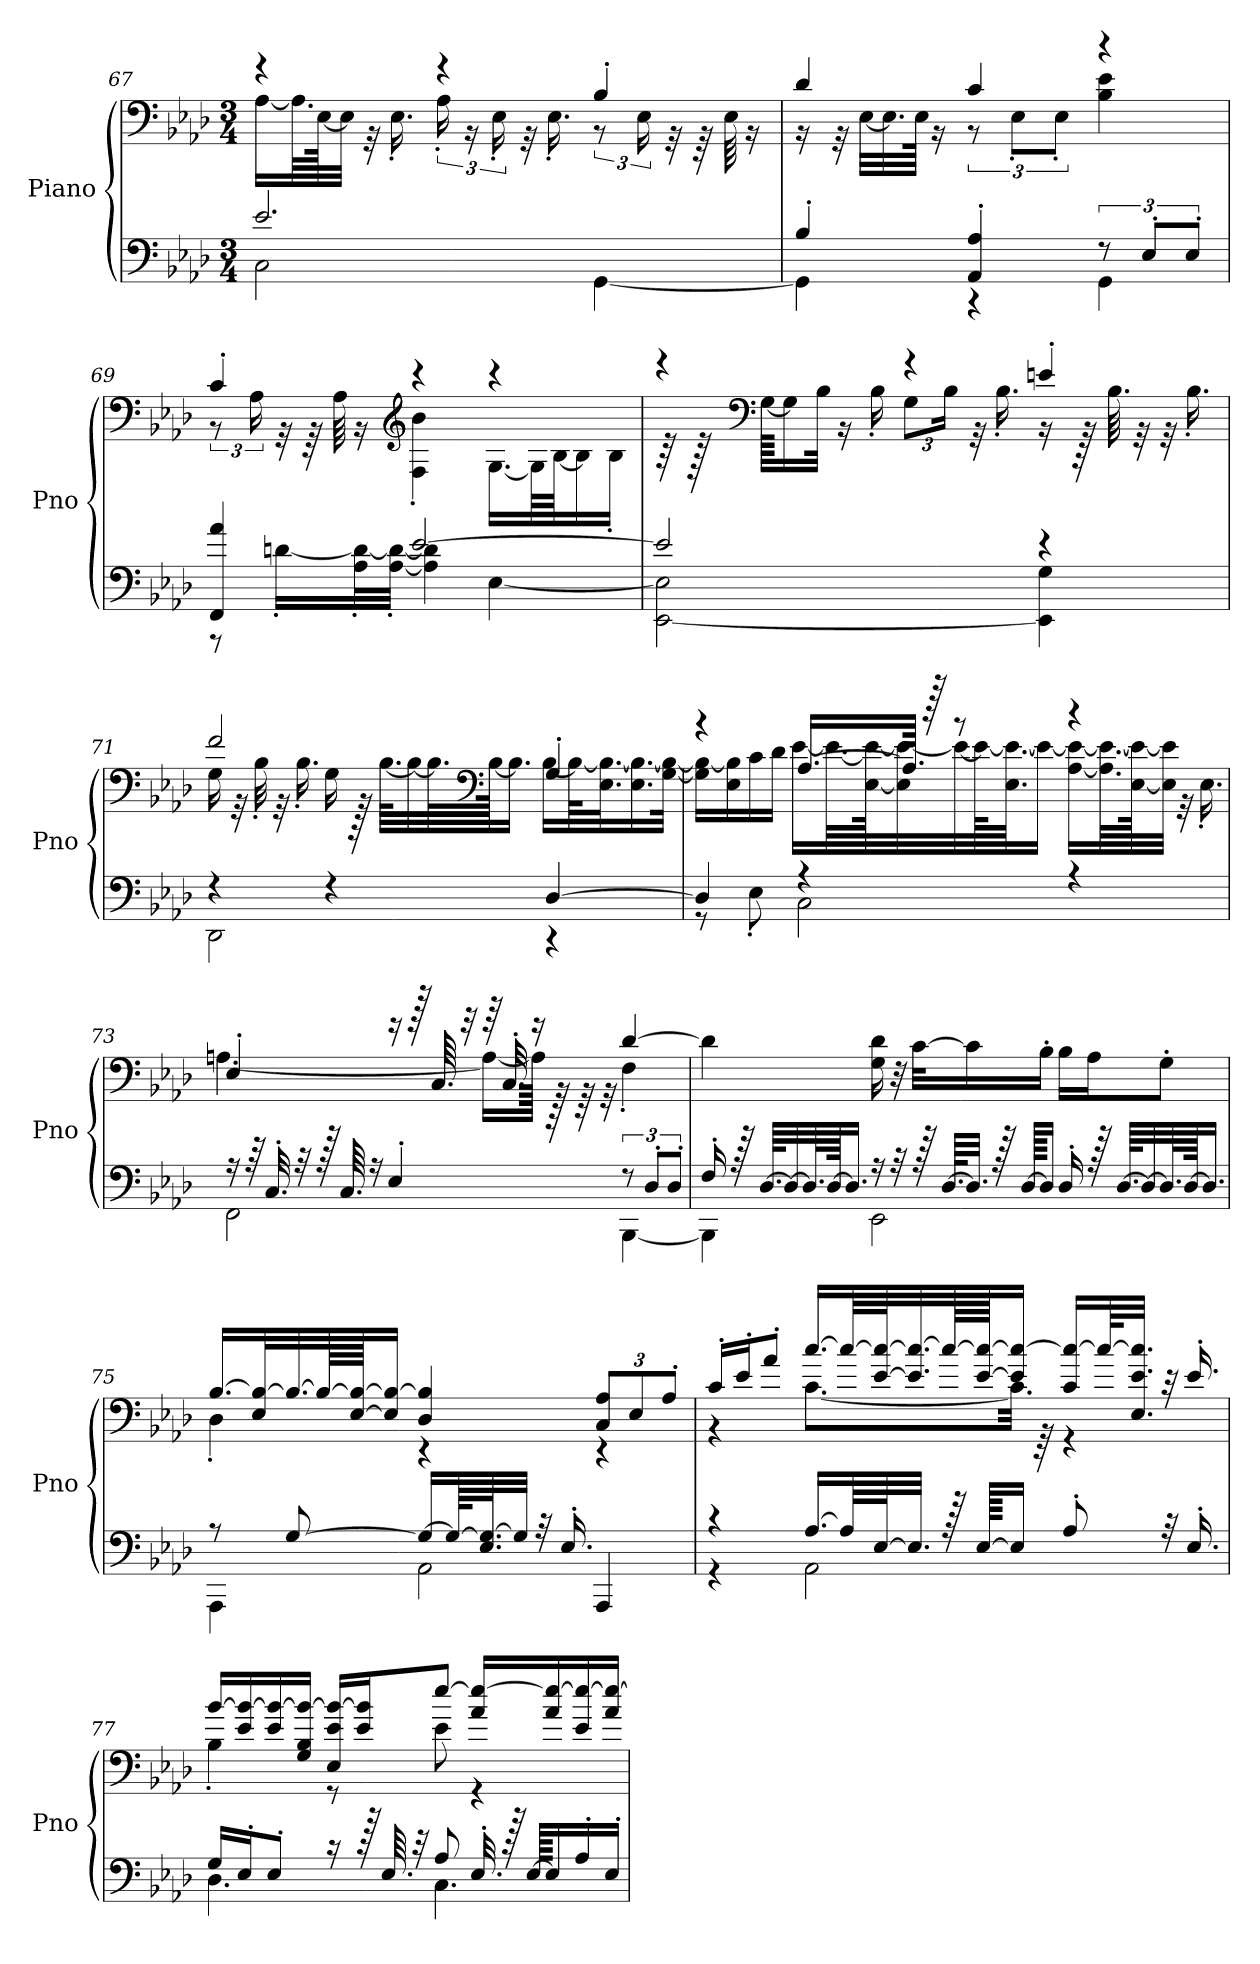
**kern	**kern
*part1	*part1
*staff2	*staff1
*I"Piano	*
*I'Pno	*
!!LO:PB:g=z
*clefF4	*clefF4
*k[b-e-a-d-]	*k[b-e-a-d-]
*M3/4	*M3/4
=67	=67
*^	*^
2.e-/	2C\	4r	[16A-\LL
.	.	.	64.A-\LL]
.	.	.	[128E-\JK
.	.	.	32E-\JJJ]
.	.	.	32r
.	.	.	16.E-'\
.	.	4r	24A-'\
.	.	.	24r
.	.	.	24E-'\
.	.	.	32r
.	.	.	16.E-'\
.	[4GG\	4B-'/	12r
.	.	.	24E-\
.	.	.	32r
.	.	.	64r
.	.	.	64E-\
.	.	.	16r
=68	=68	=68	=68
4B-'/	4GG\]	4d-/	16r
.	.	.	32r
.	.	.	[32E-\LLL
.	.	.	32.E-\]
.	.	.	64E-\JJJk
.	.	.	16r
4AA-/' 4A-/'	4r	4c/	12r
.	.	.	12E-'\L
.	.	.	12E-'\J
12r	4GG\	4r	4B-\ 4e-\
12E-'/L	.	.	.
12E-'/J	.	.	.
!!LO:LB:g=z	!!
=69	=69	=69	=69
4FF/ 4a-/	8r	4c'/	12r
.	.	.	24A-\
.	[16dn'\LL	.	32r
.	.	.	64r
.	.	.	64A-\
.	32A-\' 32d\_'L	.	16r
.	[32A-\' 32d\_'JJJ	.	.
*	*	*clefG2	*
[2e-/	4A-\] 4d\]	4r	4F\' 4b-\'
.	[4E-\	4r	[16.G\LL
.	.	.	64G\LL]
.	.	.	[64B-\JJ
.	.	.	16B-\]
.	.	.	16B-'\JJ
=70	=70	=70	=70
2e-/]	[2EE-\ 2E-\]	4r	64r
.	.	.	128r
*	*	*clefF4	*
.	.	.	[128G\KKKLL
.	.	.	16G\]
.	.	.	32B-\JJk
.	.	.	16r
.	.	.	16B-'\
*	*	*	*Xbrackettup
.	.	4r	12G\L
.	.	.	24B-\Jk
.	.	.	32r
.	.	.	16.B-'\
4r	4EE-\] 4G\	4en'/	16r
.	.	.	128r
.	.	.	64.B-\
.	.	.	32r
.	.	.	32r
.	.	.	16.B-'\
!!LO:LB:g=z	!!
=71	=71	=71	=71
4r	2DD-\	2f/	16G\
.	.	.	32r
.	.	.	32B-'\
.	.	.	32r
.	.	.	16.B-'\
4r	.	.	16G\
.	.	.	128r
.	.	.	[64.B-\KLLL
.	.	.	32B-\_
.	.	.	64.B-\L]
*	*	*clefF4	*
.	.	.	[128B-\JJK
.	.	.	16.B-\JJ]
[4D-/	4r	4G'/	[16B-\LL
.	.	.	64B-\KL_
.	.	.	32.E-\ 32.B-\_J
.	.	.	16.E-\ 16.B-\_
.	.	.	[32G\ 32B-\_JJk
!!LO:LB:g=z	!!
=72	=72	=72	=72
4D-/]	8r	4r	16G\] 16B-\_LL
.	.	.	16E-\ 16B-\]
.	8E-'\	.	16c\
.	.	.	16d-\JJ
4r	2C\	[16.A-/LL	[16e-\LL
.	.	.	64.e-\LL_
.	.	.	[128E-\ 128e-\_JK
.	.	64.A-/JJkk]	32E-\] 32e-\_
.	.	128r	.
.	.	8r	32e-\_
.	.	.	128e-\KL_
.	.	.	64.E-\ 64.e-\_JJ
.	.	.	16e-\JJ_
4r	.	4r	[16A-\ 16e-\_LL
.	.	.	64.A-\] 64.e-\_LL
.	.	.	[128E-\ 128e-\_JK
.	.	.	32E-\] 32e-\]JJJ
.	.	.	32r
.	.	.	16.E-'\
!!LO:LB:g=z	!!
=73	=73	=73	=73
16r	2FF\	4E-'/	[4.An\
64r	.	.	.
32.C'/	.	.	.
32r	.	.	.
128r	.	.	.
64.C/	.	.	.
16r	.	.	.
4E-'/	.	16r	.
.	.	128r	.
.	.	64.C/	.
.	.	32r	.
.	.	64r	16A\LL_
.	.	32.C'/	.
.	.	16r	128A\JJkkk]
.	.	.	128r
.	.	.	64r
.	.	.	32r
12r	[4BBB-\	[4d-/	4F'\
12D-'/L	.	.	.
12D-'/J	.	.	.
*	*	*v	*v
!!LO:LB:g=z
=74	=74	=74
16F'/	4BBB-\]	4d-\]
128r	.	.
[64.D-/KLLL	.	.
32D-/_	.	.
64.D-/L]	.	.
[128D-/JJK	.	.
16.D-/JJ]	.	.
16r	2EE-\	16G\ 16d-\
32r	.	32r
128r	.	[32c\KLL
[64.D-/KLLL	.	.
32.D-/JJJ]	.	16c\]
128r	.	.
[128D-/KKKLL	.	.
16D-/JJ]	.	16B-'\JJ
16D-'/	.	16B-\LL
128r	.	16A-\J
[64.D-/KLLL	.	.
32D-/_	.	.
64.D-/L]	.	8G'\J
[128D-/JJK	.	.
16.D-/JJ]	.	.
!!LO:PB:g=z
=75	=75	=75
*	*	*^
8r	4AAA-\	[16.B-/LL	4D-'\
.	.	32E-/ 32B-/_L	.
[8G/	.	32.B-/_	.
.	.	128B-/LL_	.
.	.	[128E-/ 128B-/_JJJ	.
.	.	16E-/] 16B-/_JJ	.
16G/LL_	2AA-\	4D-/ 4B-/]	4r
128G/KLL_	.	.	.
64.E-/ 64.G/_J	.	.	.
32G/JJJ]	.	.	.
32r	.	.	.
16.E-'/	.	.	.
4AAA-/	.	12C/ 12A-/L	4r
.	.	12E-/	.
.	.	12A-'/J	.
!!LO:LB:g=z	!!
=76	=76	=76	=76
4r	4r	16c'/LL	4r
.	.	16e-'/J	.
.	.	8a-'/J	.
[16.A-/LL	2AA-\	[16.cc/LL	[8.c\L
64A-/LL]	.	64cc/LL_	.
[64E-/J	.	[64e-/ 64cc/_J	.
32.E-/JJJ]	.	32.e-/] 32.cc/_	.
128r	.	128cc/LL_	.
[128E-/KKKLL	.	[128e-/ 128cc/_JJJ	.
16E-/JJ]	.	16e-/] 16cc/_JJ	32.c\Jkk]
.	.	.	64r
8A-'/	.	16c/ 16cc/_LL	4r
.	.	64cc/KL_	.
.	.	32.E-/ 32.e-/ 32.cc/]JJJ	.
32r	.	32r	.
16.E-'/	.	16.e-'/	.
!!LO:LB:g=z	!!
=77	=77	=77	=77
16G/LL	4.D-\	[16b-/LL	4B-'\
16E-'/J	.	16e-/ 16b-/_	.
8E-'/J	.	16e-/ 16b-/_	.
.	.	16G/ 16B-/ 16b-/_JJ	.
16r	.	16E-/ 16e-/ 16b-/_LL	8r
128r	.	16e-/ 16b-/]J	.
64.E-/	.	.	.
32r	.	.	.
8A-/	4.C\	[8ee-/J	8e-\
32.E-'/	.	16a-/ 16ee-/_LL	4r
128r	.	.	.
[128E-/KKKLL	.	.	.
16E-/]	.	16a-/ 16ee-/_	.
16A-'/	.	16e-/ 16ee-/_	.
16E-'/JJ	.	16a-/ 16ee-/_JJ	.
*v	*v	*	*
*	*v	*v
=	=
*-	*-
